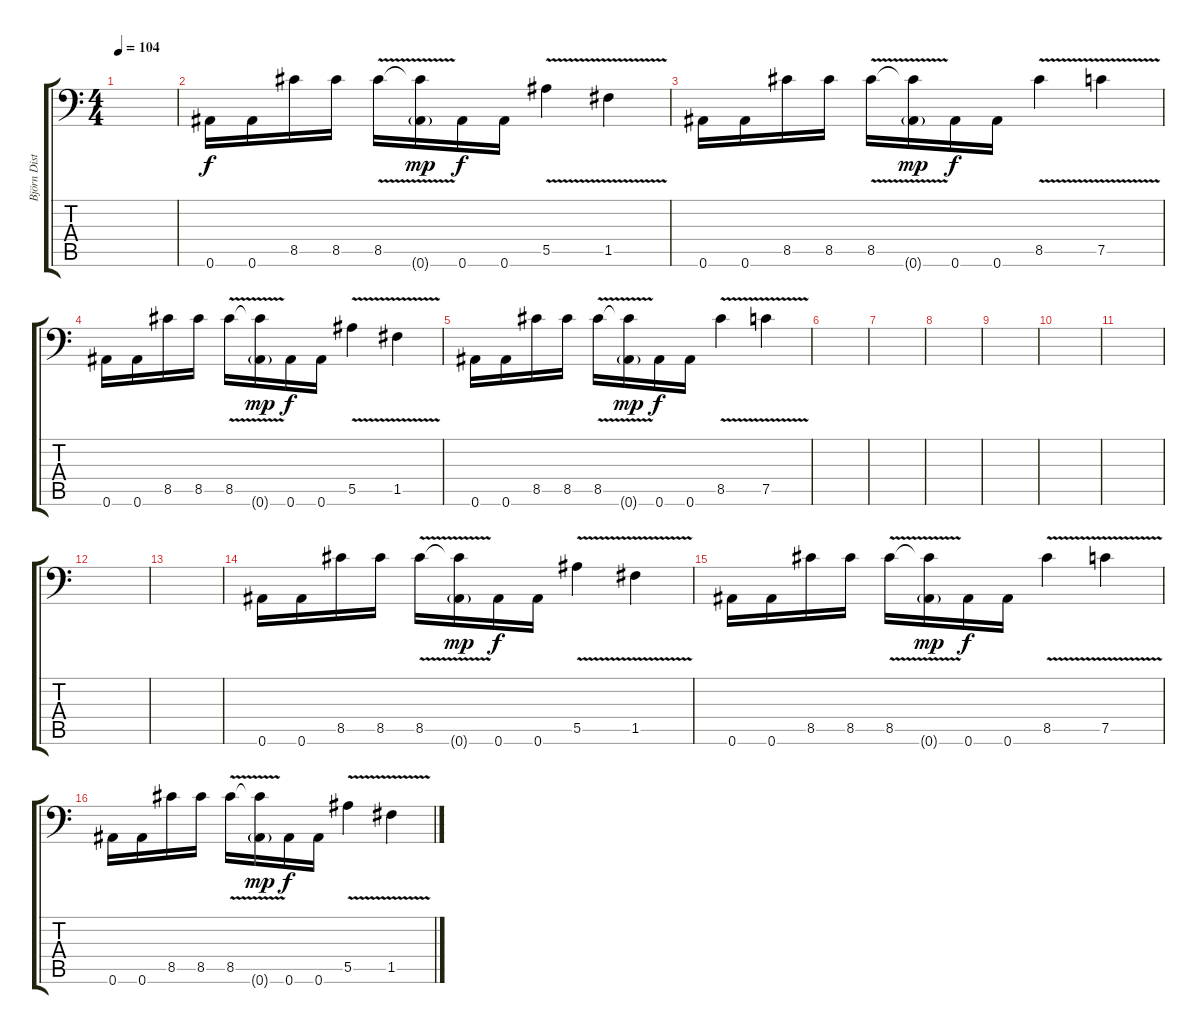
\track ("Björn Dist." "Björn Dist") {instrument distortionguitar}
\staff {score tabs}
\tuning (C4 G3 Eb3 Bb2 F2 Bb1) {hide}
\ts (4 4)
\tempo 104
\clef f4
\ks c
|
0.6.16 0.6.16 8.5.16 8.5.16 8.5{v}.16 (8.5{t} 0.6{g}).16{dy mp} 0.6.16{dy f} 0.6.16 5.5{v}.4 1.5{v}.4 |
0.6.16 0.6.16 8.5.16 8.5.16 8.5{v}.16 (8.5{t} 0.6{g}).16{dy mp} 0.6.16{dy f} 0.6.16 8.5{v}.4 7.5{v}.4 |
0.6.16 0.6.16 8.5.16 8.5.16 8.5{v}.16 (8.5{t} 0.6{g}).16{dy mp} 0.6.16{dy f} 0.6.16 5.5{v}.4 1.5{v}.4 |
0.6.16 0.6.16 8.5.16 8.5.16 8.5{v}.16 (8.5{t} 0.6{g}).16{dy mp} 0.6.16{dy f} 0.6.16 8.5{v}.4 7.5{v}.4 |
|
|
|
|
|
|
|
|
0.6.16 0.6.16 8.5.16 8.5.16 8.5{v}.16 (8.5{t} 0.6{g}).16{dy mp} 0.6.16{dy f} 0.6.16 5.5{v}.4 1.5{v}.4 |
0.6.16 0.6.16 8.5.16 8.5.16 8.5{v}.16 (8.5{t} 0.6{g}).16{dy mp} 0.6.16{dy f} 0.6.16 8.5{v}.4 7.5{v}.4 |
0.6.16 0.6.16 8.5.16 8.5.16 8.5{v}.16 (8.5{t} 0.6{g}).16{dy mp} 0.6.16{dy f} 0.6.16 5.5{v}.4 1.5{v}.4
